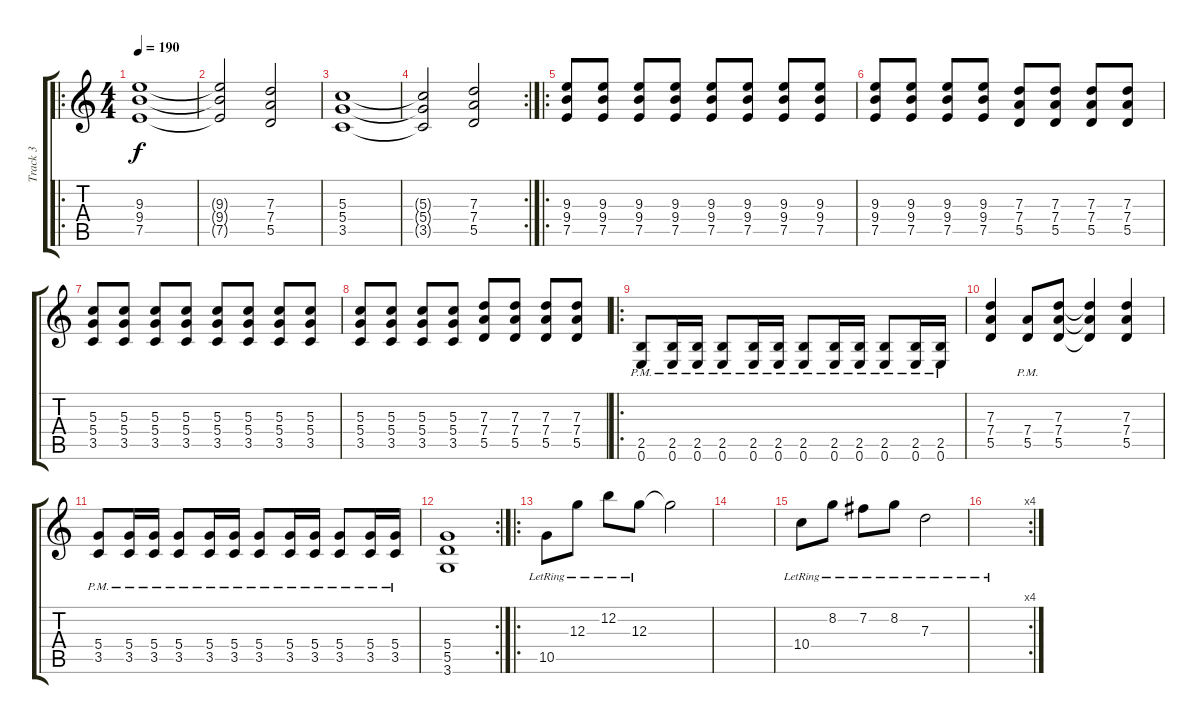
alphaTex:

\track ("Track 3" "Track 3") {instrument distortionguitar}
\staff {score tabs}
\tuning (E4 B3 G3 D3 A2 E2) {hide}
\ro
\ts (4 4)
\tempo 190
\clef g2
\ks c
(9.3 9.4 7.5).1{dy f} |
(9.3{t} 9.4{t} 7.5{t}).2 (7.3 7.4 5.5).2 |
(5.3 5.4 3.5).1 |
\rc 2
(5.3{t} 5.4{t} 3.5{t}).2 (7.3 7.4 5.5).2 |
\ro
(9.3 9.4 7.5).8 (9.3 9.4 7.5).8 (9.3 9.4 7.5).8 (9.3 9.4 7.5).8 (9.3 9.4 7.5).8 (9.3 9.4 7.5).8 (9.3 9.4 7.5).8 (9.3 9.4 7.5).8 |
(9.3 9.4 7.5).8 (9.3 9.4 7.5).8 (9.3 9.4 7.5).8 (9.3 9.4 7.5).8 (7.3 7.4 5.5).8 (7.3 7.4 5.5).8 (7.3 7.4 5.5).8 (7.3 7.4 5.5).8 |
(5.3 5.4 3.5).8 (5.3 5.4 3.5).8 (5.3 5.4 3.5).8 (5.3 5.4 3.5).8 (5.3 5.4 3.5).8 (5.3 5.4 3.5).8 (5.3 5.4 3.5).8 (5.3 5.4 3.5).8 |
(5.3 5.4 3.5).8 (5.3 5.4 3.5).8 (5.3 5.4 3.5).8 (5.3 5.4 3.5).8 (7.3 7.4 5.5).8 (7.3 7.4 5.5).8 (7.3 7.4 5.5).8 (7.3 7.4 5.5).8 |
\ro
(2.5{pm} 0.6{pm}).8 (2.5{pm} 0.6{pm}).16 (2.5{pm} 0.6{pm}).16 (2.5{pm} 0.6{pm}).8 (2.5{pm} 0.6{pm}).16 (2.5{pm} 0.6{pm}).16 (2.5{pm} 0.6{pm}).8 (2.5{pm} 0.6{pm}).16 (2.5{pm} 0.6{pm}).16 (2.5{pm} 0.6{pm}).8 (2.5{pm} 0.6{pm}).16 (2.5{pm} 0.6{pm}).16 |
(7.3 7.4 5.5).4 (7.4{pm} 5.5{pm}).8 (7.3 7.4 5.5).8 (7.3{t} 7.4{t} 5.5{t}).4 (7.3 7.4 5.5).4 |
(5.4{pm} 3.5{pm}).8 (5.4{pm} 3.5{pm}).16 (5.4{pm} 3.5{pm}).16 (5.4{pm} 3.5{pm}).8 (5.4{pm} 3.5{pm}).16 (5.4{pm} 3.5{pm}).16 (5.4{pm} 3.5{pm}).8 (5.4{pm} 3.5{pm}).16 (5.4{pm} 3.5{pm}).16 (5.4{pm} 3.5{pm}).8 (5.4{pm} 3.5{pm}).16 (5.4{pm} 3.5{pm}).16 |
\rc 2
(5.4 5.5 3.6).1 |
\ro
10.5{lr}.8{instrument acousticguitarsteel} 12.3{lr}.8 12.2{lr}.8 12.3{lr}.8 12.3{t}.2 |
|
10.4{lr}.8 8.2{lr}.8 7.2{lr}.8 8.2{lr}.8 7.3{lr}.2 |
\rc 4
